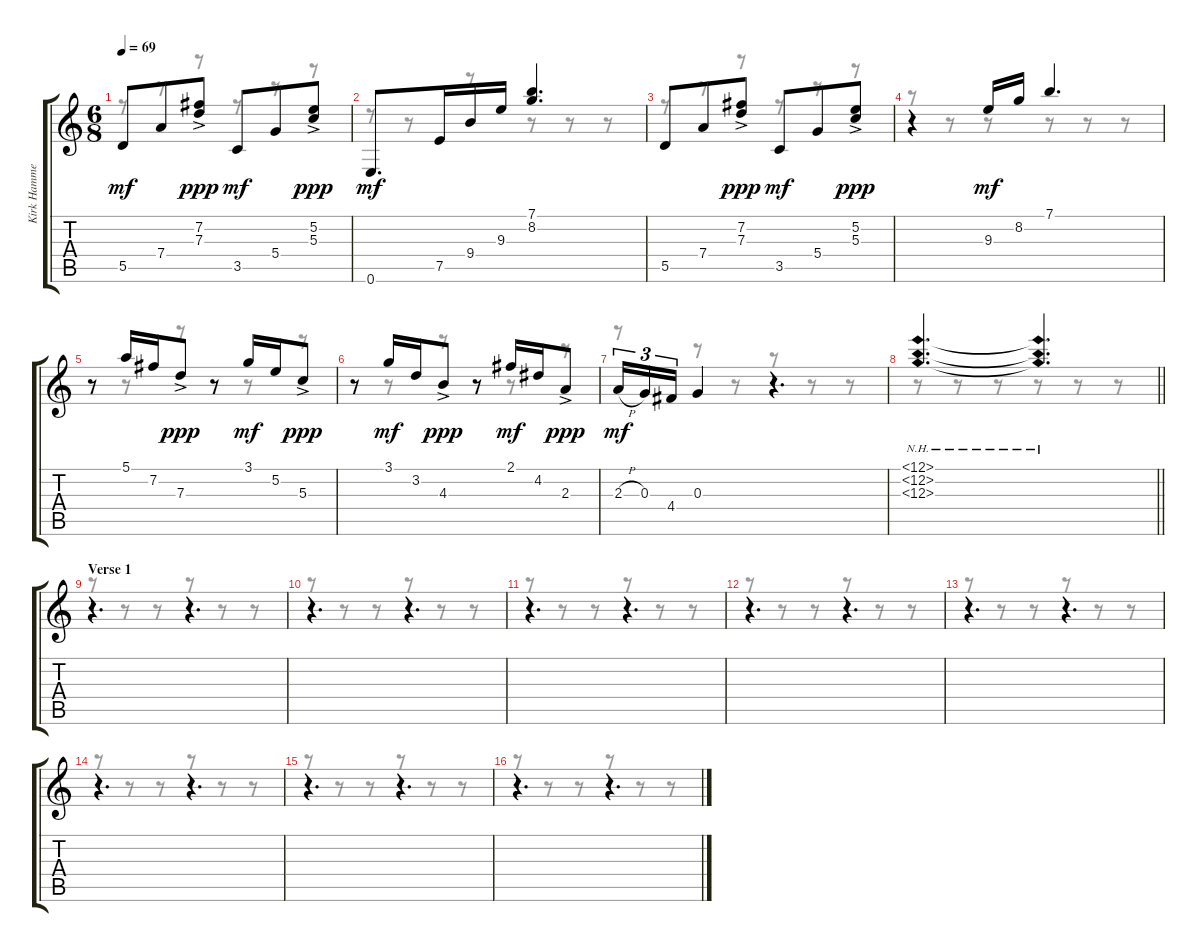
\track ("Kirk Hammett(Clean)" "Kirk Hamme") {instrument electricguitarclean}
\staff {score tabs}
\tuning (E4 B3 G3 D3 A2 E2) {hide}
\voice
\ts (6 8)
\tempo 69
\clef g2
\ks c
5.5.8{dy mf} 7.4.8 (7.2{ac} 7.3{ac}).8{dy ppp} 3.5.8{dy mf} 5.4.8 (5.2{ac} 5.3{ac}).8{dy ppp} |
0.6.8{d dy mf} 7.5.16 9.4.16 9.3.16 (7.1 8.2).4{d} |
5.5.8 7.4.8 (7.2{ac} 7.3{ac}).8{dy ppp} 3.5.8{dy mf} 5.4.8 (5.2{ac} 5.3{ac}).8{dy ppp} |
r.4 9.3.16{dy mf} 8.2.16 7.1.4{d} |
r.8 5.1.16 7.2.16 7.3{ac}.8{dy ppp} r.8 3.1.16{dy mf} 5.2.16 5.3{ac}.8{dy ppp} |
r.8 3.1.16{dy mf} 3.2.16 4.3{ac}.8{dy ppp} r.8 2.1.16{dy mf} 4.2.16 2.3{ac}.8{dy ppp} |
2.3{h}.16{tu (3 2) dy mf} 0.3.16{tu (3 2)} 4.4.16{tu (3 2)} 0.3.4 r.4{d} |
\barLineRight lightlight
(12.1{nh} 12.2{nh} 12.3{nh}).4{d} (12.1{nh t} 12.2{nh t} 12.3{nh t}).4{d} |
\section ("" "Verse 1")
r.4{d} r.4{d} |
r.4{d} r.4{d} |
r.4{d} r.4{d} |
r.4{d} r.4{d} |
r.4{d} r.4{d} |
r.4{d} r.4{d} |
r.4{d} r.4{d} |
r.4{d} r.4{d}
\voice
\clef g2
\ottava regular
\simile none
\ks c
r.8{dy f} r.8 r.8 r.8 r.8 r.8 |
r.8 r.8 r.8 r.8 r.8 r.8 |
r.8 r.8 r.8 r.8 r.8 r.8 |
r.8 r.8 r.8 r.8 r.8 r.8 |
r.8 r.8 r.8 r.8 r.8 r.8 |
r.8 r.8 r.8 r.8 r.8 r.8 |
r.8 r.8 r.8 r.8 r.8 r.8 |
\barLineRight lightlight
r.8 r.8 r.8 r.8 r.8 r.8 |
r.8 r.8 r.8 r.8 r.8 r.8 |
r.8 r.8 r.8 r.8 r.8 r.8 |
r.8 r.8 r.8 r.8 r.8 r.8 |
r.8 r.8 r.8 r.8 r.8 r.8 |
r.8 r.8 r.8 r.8 r.8 r.8 |
r.8 r.8 r.8 r.8 r.8 r.8 |
r.8 r.8 r.8 r.8 r.8 r.8 |
r.8 r.8 r.8 r.8 r.8 r.8
